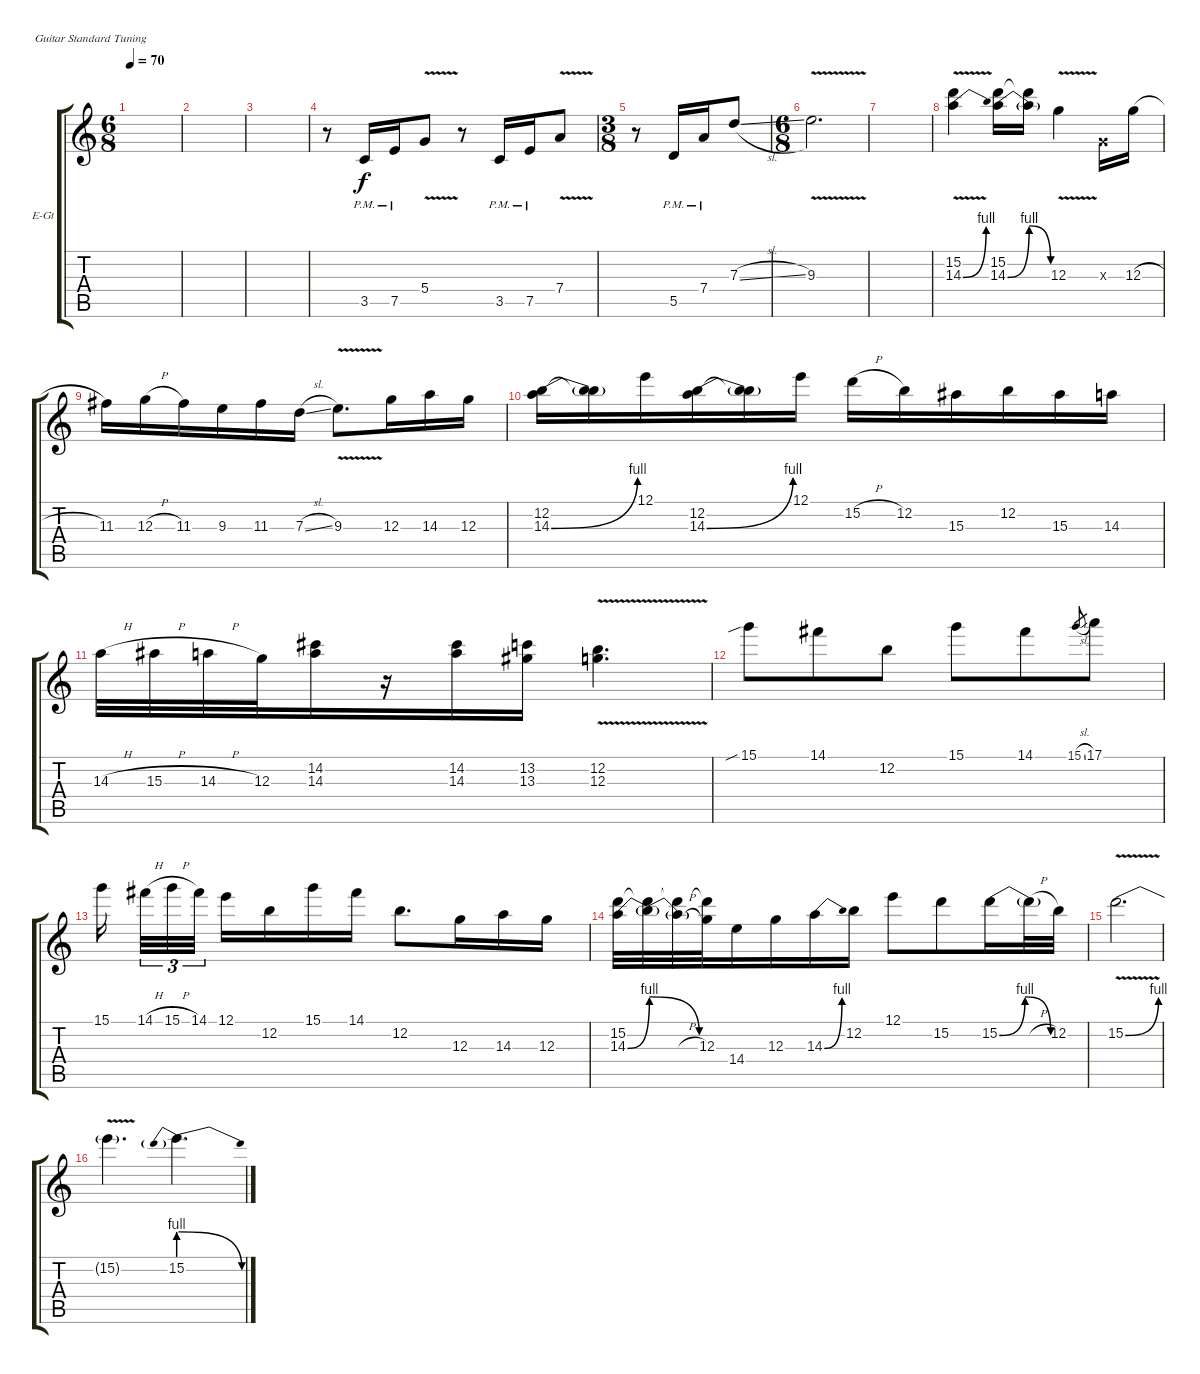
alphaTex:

\defaultSystemsLayout 4
\bracketExtendMode groupsimilarinstruments
\firstSystemTrackNameOrientation horizontal
\otherSystemsTrackNameOrientation horizontal
\track ("Electric Guitar" "E-Gt") {instrument distortionguitar}
\staff {score tabs}
\tuning (E4 B3 G3 D3 A2 E2)
\ts (6 8)
\tempo 70
\clef g2
\ks c
|
|
|
r.8 3.5{pm}.16 7.5{pm}.16 5.4{v}.8 r.8 3.5{pm}.16 7.5{pm}.16 7.4{v}.8 |
\ts (3 8)
r.8 5.5{pm}.16 7.4{pm}.16 7.3{sl}.8 |
\ts (6 8)
9.3{v}.2{d} |
|
(15.2 14.3{be (bend 0 0 1.7999999999999998 4) v}).4 (15.2 14.3{be (bendrelease 0 0 3 4 20.4 4 30 0)}).16 (14.3{t} 15.2{t}).16 12.3{v}.4 0.3{x}.16 12.3{h}.16 |
11.3.16 12.3{h}.16 11.3.16 9.3.16 11.3.16 7.3{sl}.16 9.3{v}.8{d} 12.3.16 14.3.16 12.3.16 |
(14.3{be (bend 0 0 59.4 4)} 12.2).16 (14.3{t} 12.2{t}).16 12.1.16 (14.3{be (bend 0 0 59.4 4)} 12.2).16 (14.3{t} 12.2{t}).16 12.1.16 15.2{h}.16 12.2.16 15.3.16 12.2.16 15.3.16 14.3.16 |
14.3{h}.32 15.3{h}.32 14.3{h}.32 12.3.32 (14.3 14.2).16 r.16 (14.2 14.3).16 (13.3 13.2).16 (12.2{v} 12.3{v}).4{d} |
15.1{sib}.8 14.1.8 12.2.8 15.1.8 14.1.8 15.1{sl}.8{gr} 17.1.8 |
15.1.16 14.1{h}.32{tu (3 2)} 15.1{h}.32{tu (3 2)} 14.1.32{tu (3 2)} 12.1.16 12.2.16 15.1.16 14.1.16 12.2.8{d} 12.3.16 14.3.16 12.3.16 |
(14.3{be (bend 0 0 15 4)} 15.2).32 (14.3{be (release 0 4 15 0) t} 15.2{t}).32 (14.3{h t} 15.2{t}).32 (12.3 15.2{t}).32 14.4.16 12.3.16 14.3{be (bend 0 0 6.6 4)}.16 12.2.16 12.1.8 15.2.8 15.2{be (bendrelease 0 0 6 4 54.6 4 59.4 0)}.16 15.2{h t}.32 12.2.32 |
15.2{be (bend 0 0 2.4 4) v}.2{d} |
15.2{t}.4{d} 15.2{be (prebendrelease 0 4 59.4 0)}.4{d}
